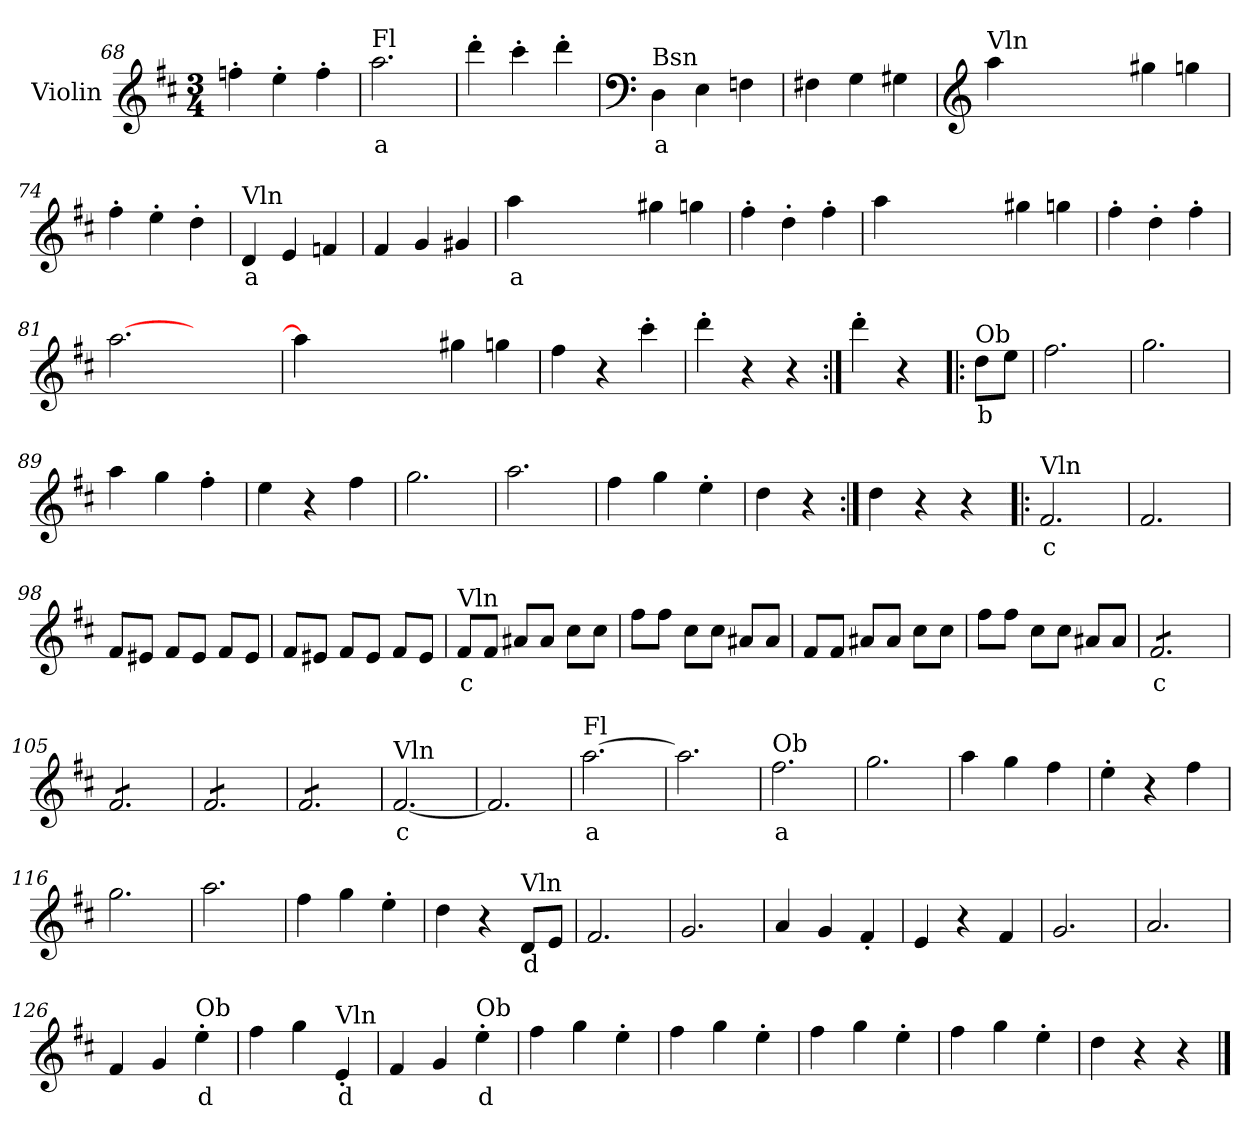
**kern	**text
*part1	*part1
*staff1	*staff1
*I"Violin	*
*I'Vln	*
*clefG2	*
*k[f#c#]	*
*M3/4	*
=68	=68
4ffn'	.
4ee'	.
4ff'	.
=69	=69
!LO:TX:a:t=Fl	!
!	!LO:LY:b:color=#FF0000
2.aa	a
=70	=70
4ddd'	.
4ccc#'	.
4ddd'	.
=71	=71
*clefF4	*
!LO:TX:a:t=Bsn	!
!	!LO:LY:b:color=#FF0000
4D	a
4E	.
4Fn	.
=72	=72
4F#X	.
4G	.
4G#X	.
=73	=73
*clefG2	*
*^	*
!LO:TX:a:t=Vln	!	!
4aa	2.ryy	.
2.ryy	.	.
.	2.ryy	.
4gg#X	.	.
4ggn	.	.
*v	*v	*
=74	=74
4ff#'	.
4ee'	.
4dd'	.
=75	=75
!LO:TX:a:t=Vln	!
!	!LO:LY:b:color=#FF0000
4d	a
4e	.
4fn	.
=76	=76
4f#	.
4g	.
4g#X	.
=77	=77
!LO:TX:a:t=Vln	!
!	!LO:LY:b:color=#FF0000
*^	*
4aa	2.ryy	a
2.ryy	.	.
.	2.ryy	.
4gg#X	.	.
4ggn	.	.
*v	*v	*
!!LO:PB:g=z
=78	=78
4ff#'	.
4dd'	.
4ff#'	.
=79	=79
*^	*
4aa	2.ryy	.
2.ryy	.	.
.	2.ryy	.
4gg#X	.	.
4ggn	.	.
*v	*v	*
=80	=80
4ff#'	.
4dd'	.
4ff#'	.
=81	=81
*^	*
[2.aa	2.ryy	.
2.ryy	2.ryy	.
=82	=82	=82
4aa]	2.ryy	.
2.ryy	.	.
.	2.ryy	.
4gg#X	.	.
4ggn	.	.
*v	*v	*
=83	=83
4ff#	.
4r	.
4ccc#'\	.
=84	=84
4ddd'\	.
4r	.
4r	.
=85:|!	=85:|!
4ddd'\	.
4r	.
=86!|:	=86!|:
!LO:TX:a:t=Ob	!
!	!LO:LY:b:color=#FF0000
8dd\L	b
8ee\J	.
=87	=87
2.ff#	.
=88	=88
2.gg	.
=89	=89
4aa	.
4gg	.
4ff#'	.
=90	=90
4ee	.
4r	.
4ff#	.
=91	=91
2.gg	.
=92	=92
2.aa	.
=93	=93
4ff#	.
4gg	.
4ee'	.
!!LO:PB:g=z
=94	=94
4dd	.
4r	.
=95:|!	=95:|!
4dd	.
4r	.
4r	.
=96!|:	=96!|:
!LO:TX:a:t=Vln	!
!	!LO:LY:b:color=#FF0000
2.f#	c
=97	=97
2.f#	.
=98	=98
8f#/L	.
8e#X/J	.
8f#/L	.
8e#/J	.
8f#/L	.
8e#/J	.
=99	=99
8f#/L	.
8e#X/J	.
8f#/L	.
8e#/J	.
8f#/L	.
8e#/J	.
=100	=100
!LO:TX:a:t=Vln	!
!	!LO:LY:b:color=#FF0000
8f#/L	c
8f#/J	.
8a#X/L	.
8a#/J	.
8cc#\L	.
8cc#\J	.
=101	=101
8ff#\L	.
8ff#\J	.
8cc#\L	.
8cc#\J	.
8a#X/L	.
8a#/J	.
=102	=102
8f#/L	.
8f#/J	.
8a#X/L	.
8a#/J	.
8cc#\L	.
8cc#\J	.
=103	=103
8ff#\L	.
8ff#\J	.
8cc#\L	.
8cc#\J	.
8a#X/L	.
8a#/J	.
=104	=104
!LO:TX:a:t=Vln	!
!	!LO:LY:b:color=#FF0000
*tremolo	*
8f#L	c
8f#	.
8f#	.
8f#	.
8f#	.
8f#J	.
=105	=105
8f#L	.
8f#	.
8f#	.
8f#	.
8f#	.
8f#J	.
!!LO:PB:g=z
=106	=106
8f#L	.
8f#	.
8f#	.
8f#	.
8f#	.
8f#J	.
=107	=107
8f#L	.
8f#	.
8f#	.
8f#	.
8f#	.
8f#J	.
*Xtremolo	*
=108	=108
!LO:TX:a:t=Vln	!
!	!LO:LY:b:color=#FF0000
[2.f#	c
=109	=109
2.f#]	.
=110	=110
!LO:TX:a:t=Fl	!
!	!LO:LY:b:color=#FF0000
[2.aa	a
=111	=111
2.aa]	.
=112	=112
!LO:TX:a:t=Ob	!
!	!LO:LY:b:color=#FF0000
2.ff#	a
=113	=113
2.gg	.
=114	=114
4aa	.
4gg	.
4ff#	.
=115	=115
4ee'	.
4r	.
4ff#	.
=116	=116
2.gg	.
=117	=117
2.aa	.
=118	=118
4ff#	.
4gg	.
4ee'	.
=119	=119
4dd	.
4r	.
!LO:TX:a:t=Vln	!
!	!LO:LY:b:color=#FF0000
8d/L	d
8e/J	.
=120	=120
2.f#	.
=121	=121
2.g	.
!!LO:PB:g=z
=122	=122
4a	.
4g	.
4f#'	.
=123	=123
4e	.
4r	.
4f#	.
=124	=124
2.g	.
=125	=125
2.a	.
=126	=126
4f#	.
4g	.
!LO:TX:a:t=Ob	!
!	!LO:LY:b:color=#FF0000
4ee'	d
=127	=127
4ff#	.
4gg	.
!LO:TX:a:t=Vln	!
!	!LO:LY:b:color=#FF0000
4e'	d
=128	=128
4f#	.
4g	.
!LO:TX:a:t=Ob	!
!	!LO:LY:b:color=#FF0000
4ee'	d
=129	=129
4ff#	.
4gg	.
4ee'	.
=130	=130
4ff#	.
4gg	.
4ee'	.
=131	=131
4ff#	.
4gg	.
4ee'	.
=132	=132
4ff#	.
4gg	.
4ee'	.
=133	=133
4dd	.
4r	.
4r	.
==	==
*-	*-
